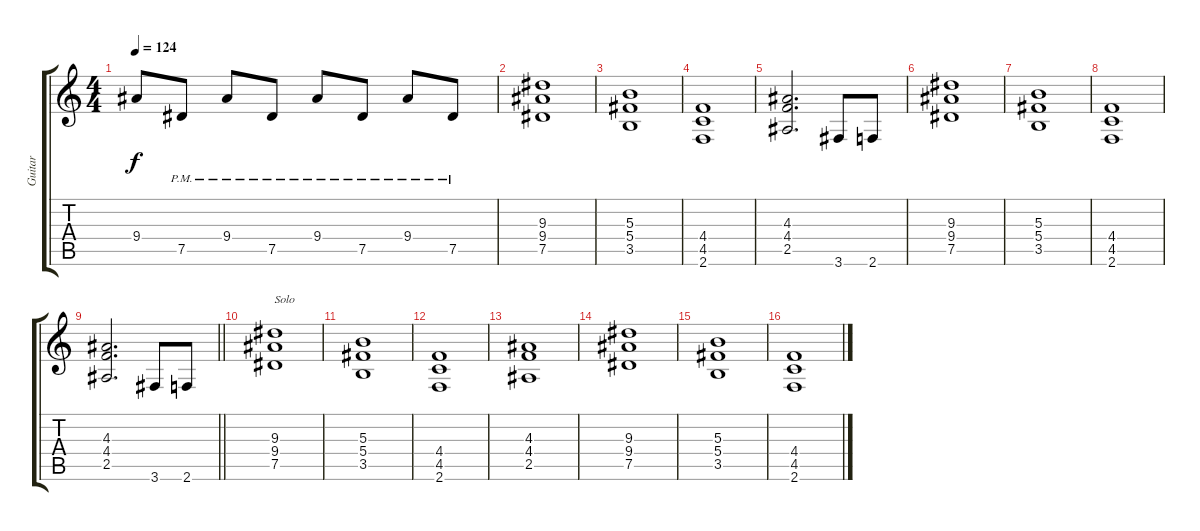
\track ("Guitar" "Guitar") {instrument distortionguitar}
\staff {score tabs}
\tuning (Eb4 Bb3 Gb3 Db3 Ab2 Eb2) {hide}
\ts (4 4)
\tempo 124
\clef g2
\ks c
9.4{t}.8{dy f} 7.5{pm}.8 9.4{pm}.8 7.5{pm}.8 9.4{pm}.8 7.5{pm}.8 9.4{pm}.8 7.5{pm}.8 |
(9.3 9.4 7.5).1 |
(5.3 5.4 3.5).1 |
(4.4 4.5 2.6).1 |
(4.3 4.4 2.5).2{d} 3.6.8 2.6.8 |
(9.3 9.4 7.5).1 |
(5.3 5.4 3.5).1 |
(4.4 4.5 2.6).1 |
\barLineRight lightlight
(4.3 4.4 2.5).2{d} 3.6.8 2.6.8 |
(9.3 9.4 7.5).1{txt "Solo"} |
(5.3 5.4 3.5).1 |
(4.4 4.5 2.6).1 |
(4.3 4.4 2.5).1 |
(9.3 9.4 7.5).1 |
(5.3 5.4 3.5).1 |
(4.4 4.5 2.6).1
